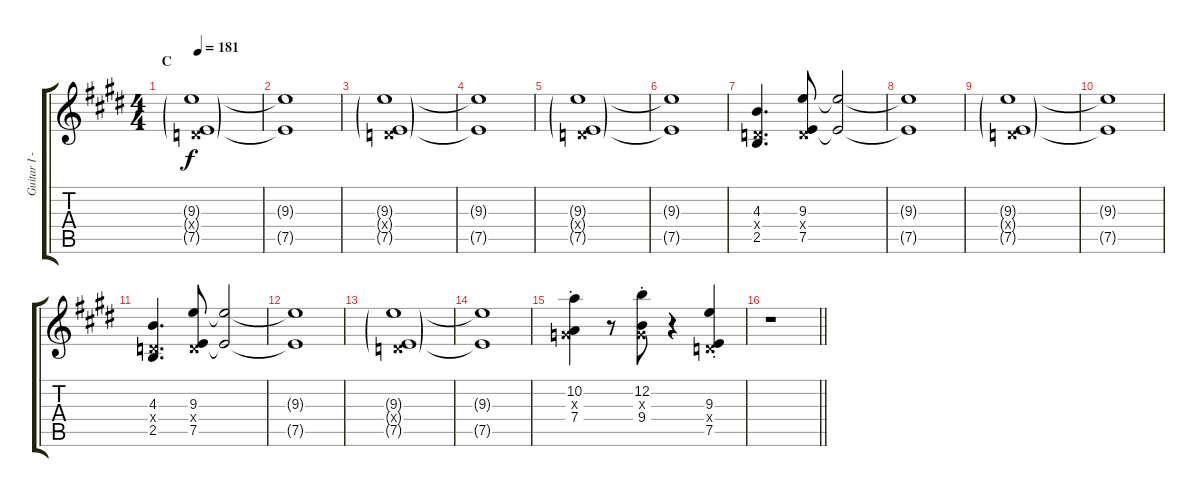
\track ("Guitar I - Gotoh" "Guitar I -") {instrument overdrivenguitar}
\staff {score tabs}
\tuning (E4 B3 G3 D3 A2 E2) {hide}
\ts (4 4)
\section ("" "C")
\tempo 181
\clef g2
\ks e
(9.3{g} 0.4{g x} 7.5{g}).1{dy f} |
(9.3{t} 7.5{t}).1 |
(9.3{g} 0.4{g x} 7.5{g}).1 |
(9.3{t} 7.5{t}).1 |
(9.3{g} 0.4{g x} 7.5{g}).1 |
(9.3{t} 7.5{t}).1 |
(4.3 0.4{x} 2.5).4{d} (9.3 0.4{x} 7.5).8 (9.3{t} 7.5{t}).2 |
(9.3{t} 7.5{t}).1 |
(9.3{g} 0.4{g x} 7.5{g}).1 |
(9.3{t} 7.5{t}).1 |
(4.3 0.4{x} 2.5).4{d} (9.3 0.4{x} 7.5).8 (9.3{t} 7.5{t}).2 |
(9.3{t} 7.5{t}).1 |
(9.3{g} 0.4{g x} 7.5{g}).1 |
(9.3{t} 7.5{t}).1 |
(10.2{st} 0.3{x} 7.4{st}).4 r.8 (12.2{st} 0.3{x} 9.4{st}).8 r.4 (9.3{st} 0.4{x} 7.5{st}).4 |
\barLineRight lightlight
r.1
